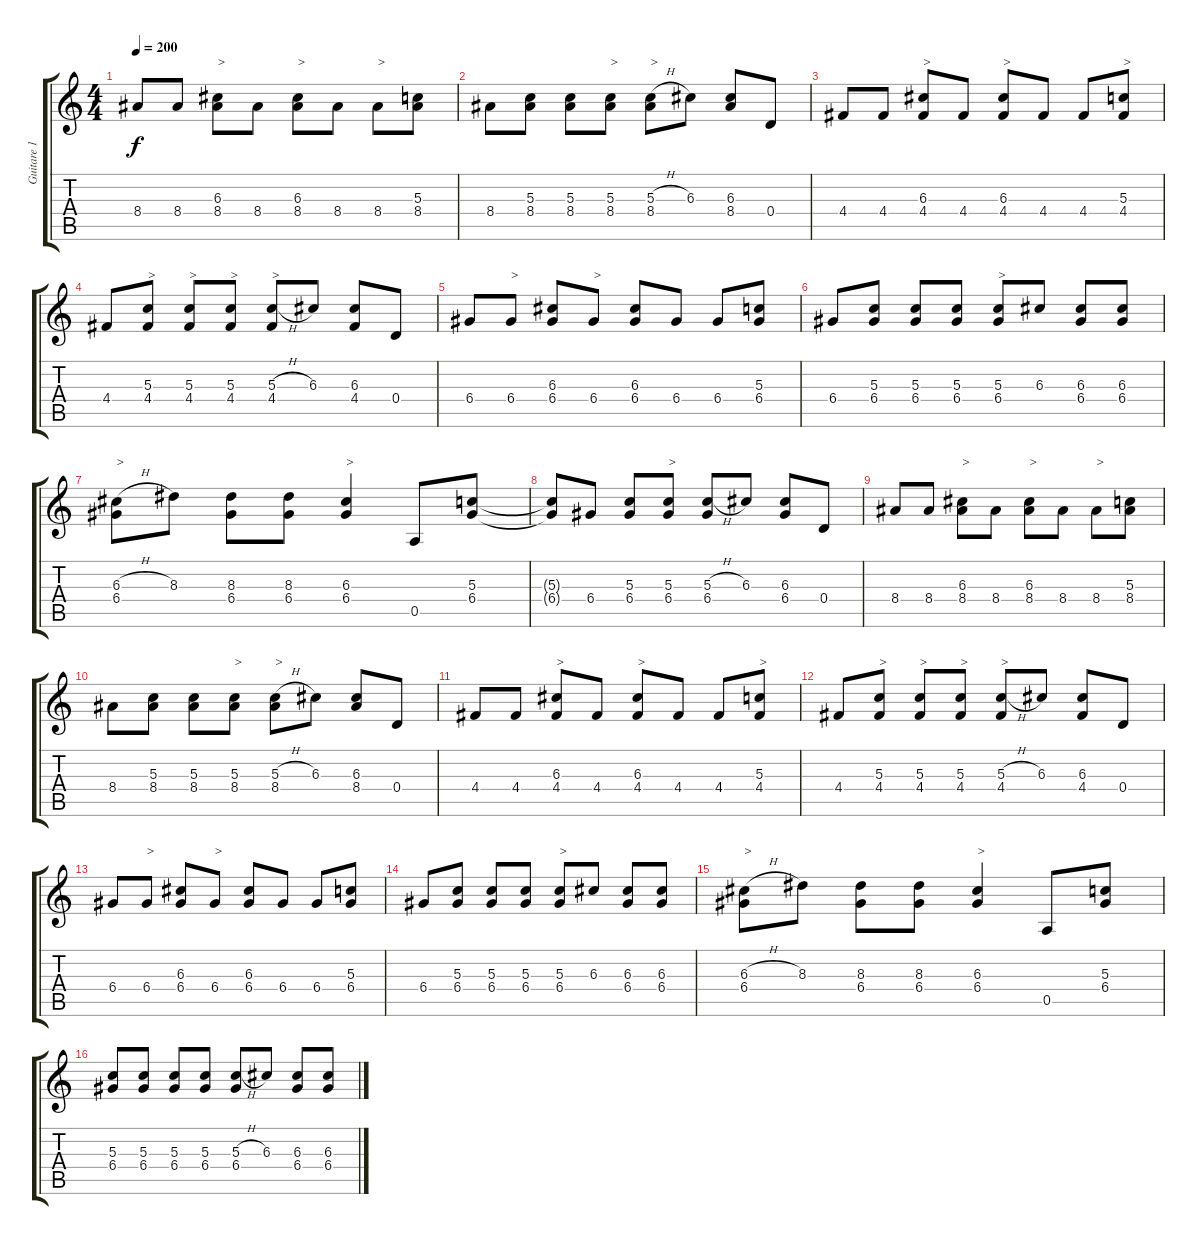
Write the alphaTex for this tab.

\track ("Guitare 1" "Guitare 1") {instrument distortionguitar}
\staff {score tabs}
\tuning (E4 B3 G3 D3 A2 E2) {hide}
\ts (4 4)
\tempo 200
\clef g2
\ks c
8.4.8{dy f instrument distortionguitar} 8.4.8 (6.3 8.4).8{txt ">"} 8.4.8 (6.3 8.4).8{txt ">"} 8.4.8 8.4.8{txt ">"} (5.3 8.4).8 |
8.4.8 (5.3 8.4).8 (5.3 8.4).8 (5.3 8.4).8{txt ">"} (5.3{h} 8.4).8{txt ">"} 6.3.8 (6.3 8.4).8 0.4.8 |
4.4.8 4.4.8 (6.3 4.4).8{txt ">"} 4.4.8 (6.3 4.4).8{txt ">"} 4.4.8 4.4.8 (5.3 4.4).8{txt ">"} |
4.4.8 (5.3 4.4).8{txt ">"} (5.3 4.4).8{txt ">"} (5.3 4.4).8{txt ">"} (5.3{h} 4.4).8{txt ">"} 6.3.8 (6.3 4.4).8 0.4.8 |
6.4.8 6.4.8{txt ">"} (6.3 6.4).8 6.4.8{txt ">"} (6.3 6.4).8 6.4.8 6.4.8 (5.3 6.4).8 |
6.4.8 (5.3 6.4).8 (5.3 6.4).8 (5.3 6.4).8 (5.3 6.4).8{txt ">"} 6.3.8 (6.3 6.4).8 (6.3 6.4).8 |
(6.3{h} 6.4).8{txt ">"} 8.3.8 (8.3 6.4).8 (8.3 6.4).8 (6.3 6.4).4{txt ">"} 0.5.8 (5.3 6.4).8 |
(5.3{t} 6.4{t}).8 6.4.8 (5.3 6.4).8 (5.3 6.4).8{txt ">"} (5.3{h} 6.4).8 6.3.8 (6.3 6.4).8 0.4.8 |
8.4.8 8.4.8 (6.3 8.4).8{txt ">"} 8.4.8 (6.3 8.4).8{txt ">"} 8.4.8 8.4.8{txt ">"} (5.3 8.4).8 |
8.4.8 (5.3 8.4).8 (5.3 8.4).8 (5.3 8.4).8{txt ">"} (5.3{h} 8.4).8{txt ">"} 6.3.8 (6.3 8.4).8 0.4.8 |
4.4.8 4.4.8 (6.3 4.4).8{txt ">"} 4.4.8 (6.3 4.4).8{txt ">"} 4.4.8 4.4.8 (5.3 4.4).8{txt ">"} |
4.4.8 (5.3 4.4).8{txt ">"} (5.3 4.4).8{txt ">"} (5.3 4.4).8{txt ">"} (5.3{h} 4.4).8{txt ">"} 6.3.8 (6.3 4.4).8 0.4.8 |
6.4.8 6.4.8{txt ">"} (6.3 6.4).8 6.4.8{txt ">"} (6.3 6.4).8 6.4.8 6.4.8 (5.3 6.4).8 |
6.4.8 (5.3 6.4).8 (5.3 6.4).8 (5.3 6.4).8 (5.3 6.4).8{txt ">"} 6.3.8 (6.3 6.4).8 (6.3 6.4).8 |
(6.3{h} 6.4).8{txt ">"} 8.3.8 (8.3 6.4).8 (8.3 6.4).8 (6.3 6.4).4{txt ">"} 0.5.8 (5.3 6.4).8 |
(5.3 6.4).8 (5.3 6.4).8 (5.3 6.4).8 (5.3 6.4).8 (5.3{h} 6.4).8 6.3.8 (6.3 6.4).8 (6.3 6.4).8
